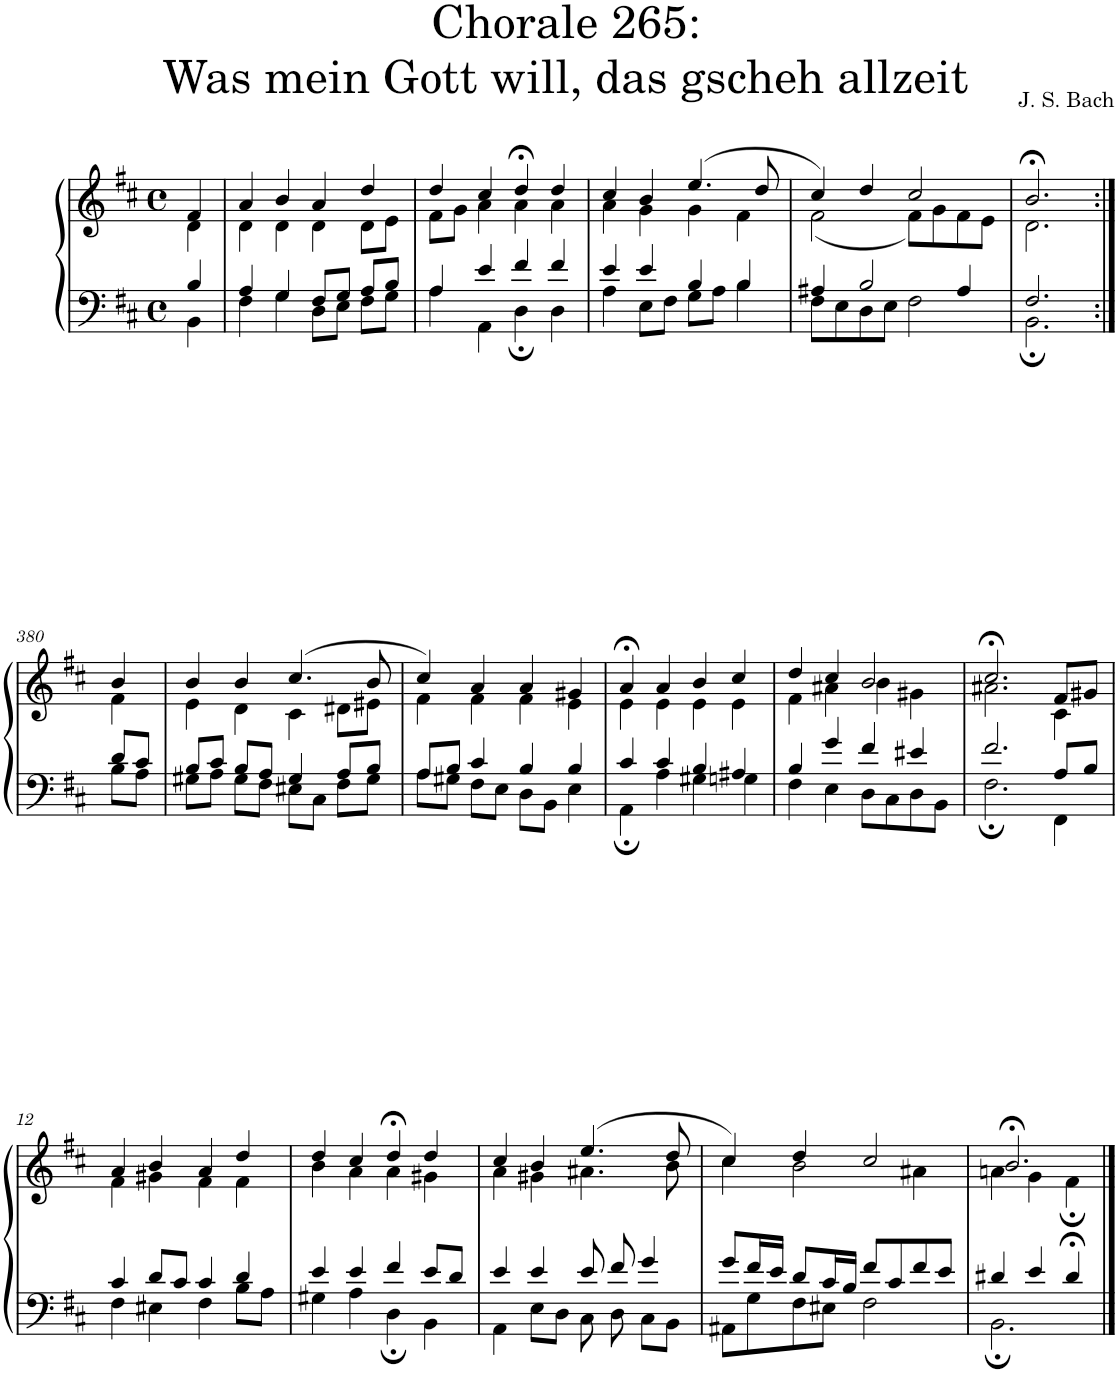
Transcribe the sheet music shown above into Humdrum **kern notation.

**kern	**kern
*part1	*part1
*staff2	*staff1
*I"S,A	*
*clefF4	*clefG2
*k[f#c#]	*k[f#c#]
*M4/4	*M4/4
*met(c)	*met(c)
=	=
*^	*^
4B/	4BB\	4f#/	4d\
=1	=1	=1	=1
4A/	4F#\	4a/	4d\
4G/	4G\	4b/	4d\
8F#/L	8D\L	4a/	4d\
8G/J	8E\J	.	.
8A/L	8F#\L	4dd/	8d\L
8B/J	8G\J	.	8e\J
=2	=2	=2	=2
4A/	4A\	4dd/	8f#\L
.	.	.	8g\J
4e/	4AA\	4cc#/	4a\
4f#/	4D;\	4dd;</	4a\
4f#/	4D\	4dd/	4a\
=3	=3	=3	=3
4e/	4A\	4cc#/	4a\
4e/	8E\L	4b/	4g\
.	8F#\J	.	.
4B/	8G\L	(>4.ee/	4g\
.	8A\J	.	.
4B/	4B\	.	4f#\
.	.	8dd/	.
=4	=4	=4	=4
4A#X/	8F#\L	4cc#/)	(<2f#\
.	8E\	.	.
2B/	8D\	4dd/	.
.	8E\J	.	.
.	2F#\	2cc#/	8f#\L)
.	.	.	8g\
4A#/	.	.	8f#\
.	.	.	8e\J
=379	=379	=379	=379
2.F#/	2.BB;\	2.b;</	2.d\
!!LO:LB:g=z	!!
=380:|!	=380:|!	=380:|!	=380:|!
8d/L	8B\L	4b/	4f#\
8c#/J	8A\J	.	.
=7	=7	=7	=7
8B/L	8G#X\L	4b/	4e\
8c#/J	8A\J	.	.
8B/L	8G#\L	4b/	4d\
8A/J	8F#\J	.	.
4G#/	8E#X\L	(>4.cc#/	4c#\
.	8C#\J	.	.
8A/L	8F#\L	.	8d#X\L
8B/J	8G#\J	8b/	8e#X\J
=8	=8	=8	=8
8A/L	8A\L	4cc#/)	4f#\
8B/J	8G#X\J	.	.
4c#/	8F#\L	4a/	4f#\
.	8E\J	.	.
4B/	8D\L	4a/	4f#\
.	8BB\J	.	.
4B/	4E\	4g#X/	4e\
=9	=9	=9	=9
4c#/	4AA;\	4a;</	4e\
4c#/	4A\	4a/	4e\
4B/	4G#X\	4b/	4e\
4A#X/	4Gn\	4cc#/	4e\
=10	=10	=10	=10
4B/	4F#\	4dd/	4f#\
4g/	4E\	4cc#/	4a#X\
4f#/	8D\L	2b/	4b\
.	8C#\	.	.
4e#X/	8D\	.	4g#X\
.	8BB\J	.	.
=11	=11	=11	=11
2.f#/	2.F#;\	2.cc#;</	2.a#X\
8A/L	4FF#\	8f#/L	4c#\
8B/J	.	8g#X/J	.
!!LO:LB:g=z	!!
=12	=12	=12	=12
4c#/	4F#\	4a/	4f#\
8d/L	4E#X\	4b/	4g#X\
8c#/J	.	.	.
4c#/	4F#\	4a/	4f#\
4d/	8B\L	4dd/	4f#\
.	8A\J	.	.
=13	=13	=13	=13
4e/	4G#X\	4dd/	4b\
4e/	4A\	4cc#/	4a\
4f#/	4D;\	4dd;</	4a\
8e/L	4BB\	4dd/	4g#X\
8d/J	.	.	.
=14	=14	=14	=14
4e/	4AA\	4cc#/	4a\
4e/	8E\L	4b/	4g#X\
.	8D\J	.	.
8e/	8C#\	(>4.ee/	4.a#X\
8f#/	8D\	.	.
4g/	8C#\L	.	.
.	8BB\J	8dd/	8b\
=15	=15	=15	=15
8g/L	8AA#X\L	4cc#/)	4cc#\
16f#/L	8G\	.	.
16e/JJ	.	.	.
8d/L	8F#\	4dd/	2b\
16c#/L	8E#X\J	.	.
16B/JJ	.	.	.
8f#/L	2F#\	2cc#/	.
8c#/	.	.	.
8f#/	.	.	4a#X\
8e/J	.	.	.
=16	=16	=16	=16
4d#X/	2.BB;\	2.b;</	4an\
4e/	.	.	4g\
4d#;</	.	.	4f#;\
*v	*v	*	*
*	*v	*v
==	==
*-	*-
